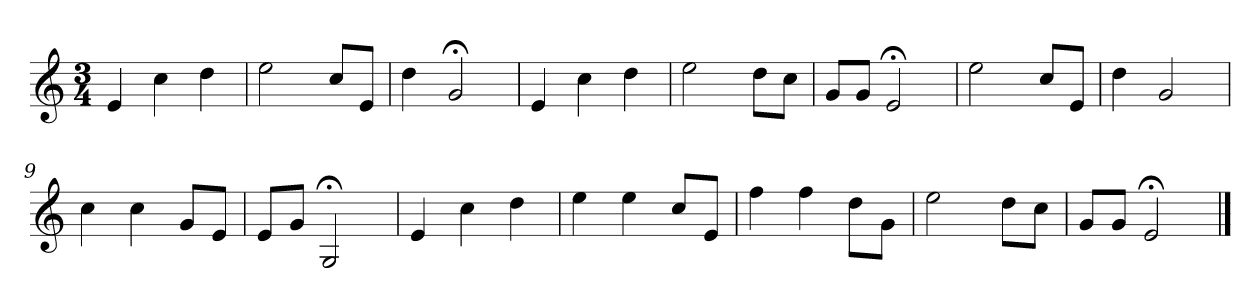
**kern
*part1
*staff1
*k[]
*C:
*M3/4
*MM120
=1
4e
4cc
4dd
=2
2ee
8ccL
8eJ
=3
4dd
2g;<
=4
4e
4cc
4dd
=5
2ee
8ddL
8ccJ
=6
8gL
8gJ
2e;<
=7
2ee
8ccL
8eJ
=8
4dd
2g
=9
4cc
4cc
8gL
8eJ
=10
8eL
8gJ
2G;<
=11
4e
4cc
4dd
=12
4ee
4ee
8ccL
8eJ
=13
4ff
4ff
8ddL
8gJ
=14
2ee
8ddL
8ccJ
=15
8gL
8gJ
2e;<
==
*-
